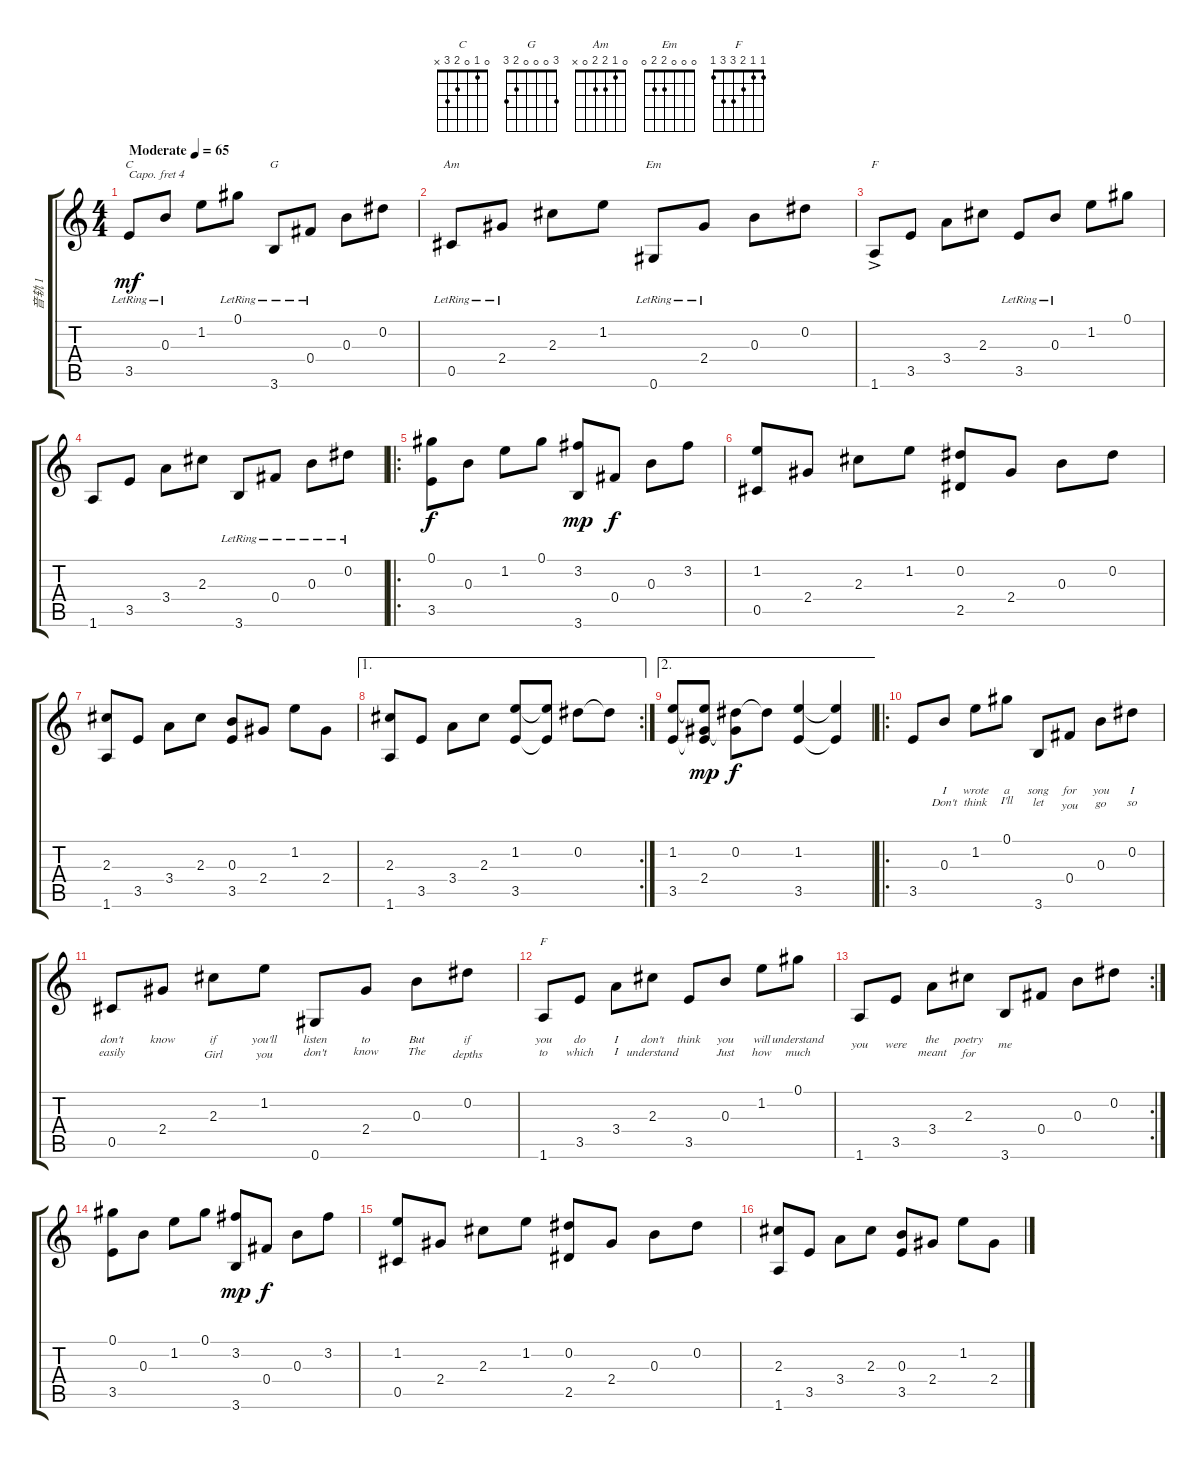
\track ("音轨 1" "音轨 1") {instrument acousticguitarsteel}
\staff {score tabs}
\capo 4
\tuning (E4 B3 G3 D3 A2 E2) {hide}
\chord ("C" 0 1 0 2 3 x)
\chord ("G" 3 0 0 0 2 3)
\chord ("Am" 0 1 2 2 0 x)
\chord ("Em" 0 0 0 2 2 0)
\chord ("F" 1 1 2 3 3 1) {barre 1}
\chord ("F" 1 1 2 3 3 1) {barre 0}
\ts (4 4)
\tempo (65 "Moderate")
\clef g2
\ks c
3.5{lr}.8{ch "C" dy mf volume 13 balance 8 instrument acousticguitarsteel} 0.3{lr}.8 1.2.8 0.1{lr}.8 3.6{lr}.8{ch "G"} 0.4{lr}.8 0.3.8 0.2.8 |
0.5{lr}.8{ch "Am"} 2.4{lr}.8 2.3.8 1.2.8 0.6{lr}.8{ch "Em"} 2.4{lr}.8 0.3.8 0.2.8 |
1.6{ac}.8{ch "F"} 3.5.8 3.4.8 2.3.8 3.5{lr}.8 0.3{lr}.8 1.2.8 0.1.8 |
1.6.8 3.5.8 3.4.8 2.3.8 3.6{lr}.8 0.4{lr}.8 0.3{lr}.8 0.2{lr}.8 |
\ro
(0.1 3.5).8{dy f} 0.3.8 1.2.8 0.1.8 (3.2 3.6).8{dy mp} 0.4.8{dy f} 0.3.8 3.2.8 |
(1.2 0.5).8 2.4.8 2.3.8 1.2.8 (0.2 2.5).8 2.4.8 0.3.8 0.2.8 |
(2.3 1.6).8 3.5.8 3.4.8 2.3.8 (0.3 3.5).8 2.4.8 1.2.8 2.4.8 |
\ae 1
\rc 2
(2.3 1.6).8 3.5.8 3.4.8 2.3.8 (1.2 3.5).8 (1.2{t} 3.5{t}).8 0.2.8 0.2{t}.8 |
\ae 2
(1.2 3.5).8 (1.2{t} 2.4 3.5{t}).8{dy mp} (0.2 2.4{t}).8{dy f} 0.2{t}.8 (1.2 3.5).4 (1.2{t} 3.5{t}).4 |
\ro
3.5.8{lyrics (0 "") lyrics (1 "") lyrics (2 "") lyrics (3 "") lyrics (4 "")} 0.3.8{lyrics (0 "I") lyrics (1 "Don't") lyrics (2 "") lyrics (3 "") lyrics (4 "")} 1.2.8{lyrics (0 "wrote") lyrics (1 "think") lyrics (2 "") lyrics (3 "") lyrics (4 "")} 0.1.8{lyrics (0 "a") lyrics (1 "I'll") lyrics (2 "") lyrics (3 "") lyrics (4 "")} 3.6.8{lyrics (0 "song") lyrics (1 "let") lyrics (2 "") lyrics (3 "") lyrics (4 "")} 0.4.8{lyrics (0 "for") lyrics (1 "you") lyrics (2 "") lyrics (3 "") lyrics (4 "")} 0.3.8{lyrics (0 "you") lyrics (1 "go") lyrics (2 "") lyrics (3 "") lyrics (4 "")} 0.2.8{lyrics (0 "I") lyrics (1 "so") lyrics (2 "") lyrics (3 "") lyrics (4 "")} |
0.5.8{lyrics (0 "don't") lyrics (1 "easily") lyrics (2 "") lyrics (3 "") lyrics (4 "")} 2.4.8{lyrics (0 "know") lyrics (1 "") lyrics (2 "") lyrics (3 "") lyrics (4 "")} 2.3.8{lyrics (0 "if") lyrics (1 "Girl") lyrics (2 "") lyrics (3 "") lyrics (4 "")} 1.2.8{lyrics (0 "you'll") lyrics (1 "you") lyrics (2 "") lyrics (3 "") lyrics (4 "")} 0.6.8{lyrics (0 "listen") lyrics (1 "don't") lyrics (2 "") lyrics (3 "") lyrics (4 "")} 2.4.8{lyrics (0 "to") lyrics (1 "know") lyrics (2 "") lyrics (3 "") lyrics (4 "")} 0.3.8{lyrics (0 "But") lyrics (1 "The") lyrics (2 "") lyrics (3 "") lyrics (4 "")} 0.2.8{lyrics (0 "if") lyrics (1 "depths") lyrics (2 "") lyrics (3 "") lyrics (4 "")} |
1.6.8{ch "F" lyrics (0 "you") lyrics (1 "to") lyrics (2 "") lyrics (3 "") lyrics (4 "")} 3.5.8{lyrics (0 "do") lyrics (1 "which") lyrics (2 "") lyrics (3 "") lyrics (4 "")} 3.4.8{lyrics (0 "I") lyrics (1 "I") lyrics (2 "") lyrics (3 "") lyrics (4 "")} 2.3.8{lyrics (0 "don't") lyrics (1 "understand") lyrics (2 "") lyrics (3 "") lyrics (4 "")} 3.5.8{lyrics (0 "think") lyrics (1 "") lyrics (2 "") lyrics (3 "") lyrics (4 "")} 0.3.8{lyrics (0 "you") lyrics (1 "Just") lyrics (2 "") lyrics (3 "") lyrics (4 "")} 1.2.8{lyrics (0 "will") lyrics (1 "how") lyrics (2 "") lyrics (3 "") lyrics (4 "")} 0.1.8{lyrics (0 "understand") lyrics (1 "much") lyrics (2 "") lyrics (3 "") lyrics (4 "")} |
\rc 2
1.6.8{lyrics (0 "") lyrics (1 "you") lyrics (2 "") lyrics (3 "") lyrics (4 "")} 3.5.8{lyrics (0 "") lyrics (1 "were") lyrics (2 "") lyrics (3 "") lyrics (4 "")} 3.4.8{lyrics (0 "the") lyrics (1 "meant") lyrics (2 "") lyrics (3 "") lyrics (4 "")} 2.3.8{lyrics (0 "poetry") lyrics (1 "for") lyrics (2 "") lyrics (3 "") lyrics (4 "")} 3.6.8{lyrics (0 "") lyrics (1 "me") lyrics (2 "") lyrics (3 "") lyrics (4 "")} 0.4.8{lyrics (0 "") lyrics (1 "") lyrics (2 "") lyrics (3 "") lyrics (4 "")} 0.3.8{lyrics (0 "") lyrics (1 "") lyrics (2 "") lyrics (3 "") lyrics (4 "")} 0.2.8{lyrics (0 "") lyrics (1 "") lyrics (2 "") lyrics (3 "") lyrics (4 "")} |
(0.1 3.5).8{lyrics (0 "") lyrics (1 "") lyrics (2 "") lyrics (3 "") lyrics (4 "")} 0.3.8{lyrics (0 "") lyrics (1 "") lyrics (2 "") lyrics (3 "") lyrics (4 "")} 1.2.8{lyrics (0 "") lyrics (1 "") lyrics (2 "") lyrics (3 "") lyrics (4 "")} 0.1.8{lyrics (0 "") lyrics (1 "") lyrics (2 "") lyrics (3 "") lyrics (4 "")} (3.2 3.6).8{lyrics (0 "") lyrics (1 "") lyrics (2 "") lyrics (3 "") lyrics (4 "") dy mp} 0.4.8{lyrics (0 "") lyrics (1 "") lyrics (2 "") lyrics (3 "") lyrics (4 "") dy f} 0.3.8{lyrics (0 "") lyrics (1 "") lyrics (2 "") lyrics (3 "") lyrics (4 "")} 3.2.8{lyrics (0 "") lyrics (1 "") lyrics (2 "") lyrics (3 "") lyrics (4 "")} |
(1.2 0.5).8{lyrics (0 "") lyrics (1 "") lyrics (2 "") lyrics (3 "") lyrics (4 "")} 2.4.8{lyrics (0 "") lyrics (1 "") lyrics (2 "") lyrics (3 "") lyrics (4 "")} 2.3.8{lyrics (0 "") lyrics (1 "") lyrics (2 "") lyrics (3 "") lyrics (4 "")} 1.2.8{lyrics (0 "") lyrics (1 "") lyrics (2 "") lyrics (3 "") lyrics (4 "")} (0.2 2.5).8{lyrics (0 "") lyrics (1 "") lyrics (2 "") lyrics (3 "") lyrics (4 "")} 2.4.8{lyrics (0 "") lyrics (1 "") lyrics (2 "") lyrics (3 "") lyrics (4 "")} 0.3.8{lyrics (0 "") lyrics (1 "") lyrics (2 "") lyrics (3 "") lyrics (4 "")} 0.2.8{lyrics (0 "") lyrics (1 "") lyrics (2 "") lyrics (3 "") lyrics (4 "")} |
(2.3 1.6).8{lyrics (0 "") lyrics (1 "") lyrics (2 "") lyrics (3 "") lyrics (4 "")} 3.5.8{lyrics (0 "") lyrics (1 "") lyrics (2 "") lyrics (3 "") lyrics (4 "")} 3.4.8{lyrics (0 "") lyrics (1 "") lyrics (2 "") lyrics (3 "") lyrics (4 "")} 2.3.8{lyrics (0 "") lyrics (1 "") lyrics (2 "") lyrics (3 "") lyrics (4 "")} (0.3 3.5).8{lyrics (0 "") lyrics (1 "") lyrics (2 "") lyrics (3 "") lyrics (4 "")} 2.4.8{lyrics (0 "") lyrics (1 "") lyrics (2 "") lyrics (3 "") lyrics (4 "")} 1.2.8{lyrics (0 "") lyrics (1 "") lyrics (2 "") lyrics (3 "") lyrics (4 "")} 2.4.8{lyrics (0 "") lyrics (1 "") lyrics (2 "") lyrics (3 "") lyrics (4 "")}
